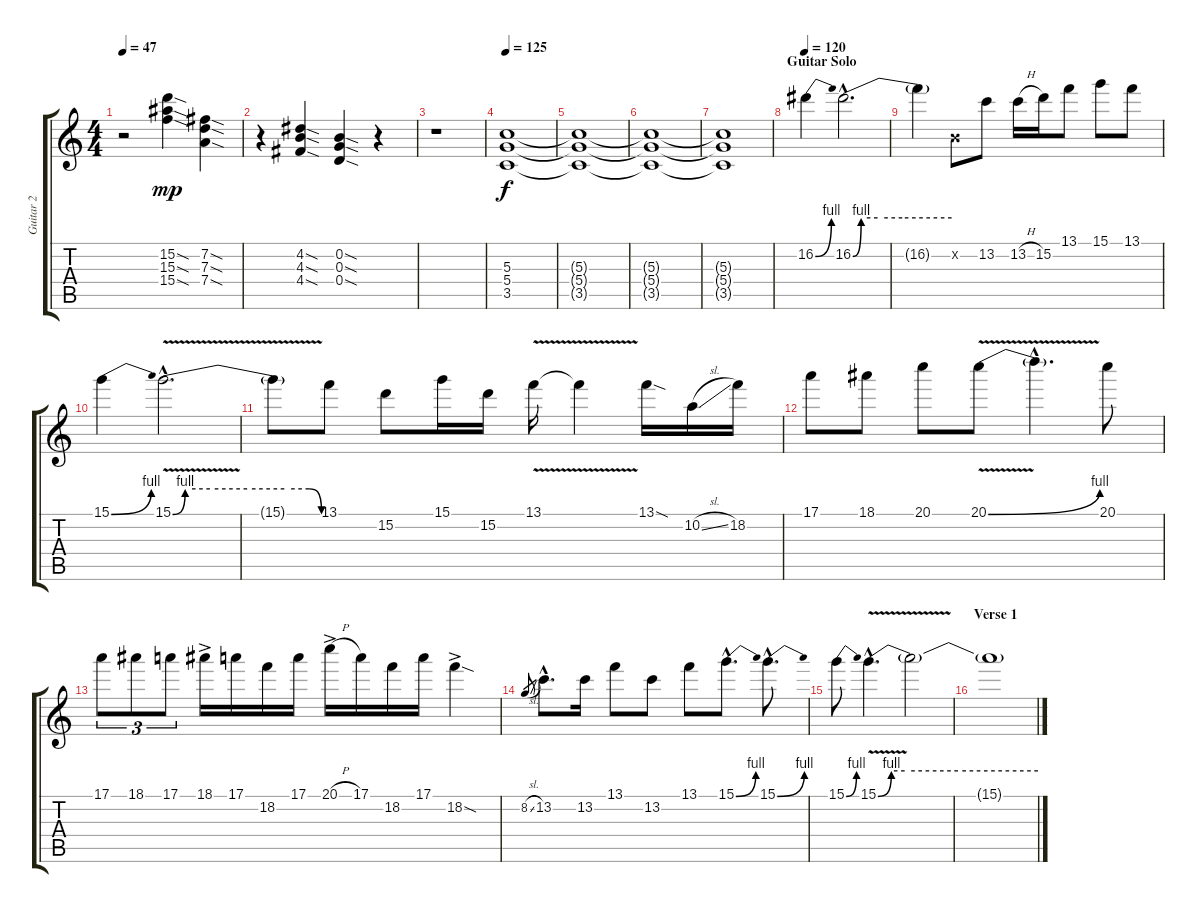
\track ("Guitar 2" "Guitar 2") {instrument overdrivenguitar}
\staff {score tabs}
\tuning (E4 B3 G3 D3 A2 E2) {hide}
\ts (4 4)
\tempo 47
\clef g2
\ks c
r.2{dy mp} (15.2{sod} 15.3{sod} 15.4{sod}).4 (7.2{sod} 7.3{sod} 7.4{sod}).4 |
r.4 (4.2{sod} 4.3{sod} 4.4{sod}).4 (0.2{sod} 0.3{sod} 0.4{sod}).4 r.4 |
r.1{volume 0} |
\tempo 125
(5.3 5.4 3.5).1{dy f volume 13 instrument overdrivenguitar} |
(5.3{t} 5.4{t} 3.5{t}).1 |
(5.3{t} 5.4{t} 3.5{t}).1 |
(5.3{t} 5.4{t} 3.5{t}).1 |
\section ("" "Guitar Solo")
\tempo 120
16.2{be (bend 0 0 60 4)}.4{volume 13} 16.2{be (custom 0 0 5 4 15 4 30 4 60 4) hac}.2{d} |
16.2{t}.4 0.2{x}.8 13.2.8 13.2{h}.16 15.2.16 13.1.8 15.1.8 13.1.8 |
15.1{be (bend 0 0 60 4)}.4 15.1{be (custom 0 0 5 4 15 4 30 4 45 4 55 4 60 0) v hac}.2{d} |
15.1{t}.8 13.1.8 15.2.8 15.1.16 15.2.16 13.1{v}.16 13.1{t}.4 13.1{sod}.16 10.2{sl}.16 18.2.16 |
17.1.8 18.1.8 20.1.8 20.1{be (bend 0 0 60 4) v}.8 20.1{hac t}.4{d} 20.1.8 |
17.1.8{tu (3 2)} 18.1.8{tu (3 2)} 17.1.8{tu (3 2)} 18.1{ac}.16 17.1.16 18.2.16 17.1.16 20.1{h ac}.16 17.1.16 18.2.16 17.1.16 18.2{sod ac}.4 |
8.2{sl}.8{gr} 13.2{hac}.8{d} 13.2.16 13.1.8 13.2.8 13.1.8 15.1{be (bend 0 0 60 4) hac}.8{d} 15.1{be (bend 0 0 60 4) hac}.8{d} |
15.1{be (bend 0 0 60 4)}.8 15.1{be (custom 0 0 5 4 10 4 30 4 60 4) v hac}.4{d} 15.1{t}.2 |
\section ("" "Verse 1")
15.1{t}.1{volume 5}
